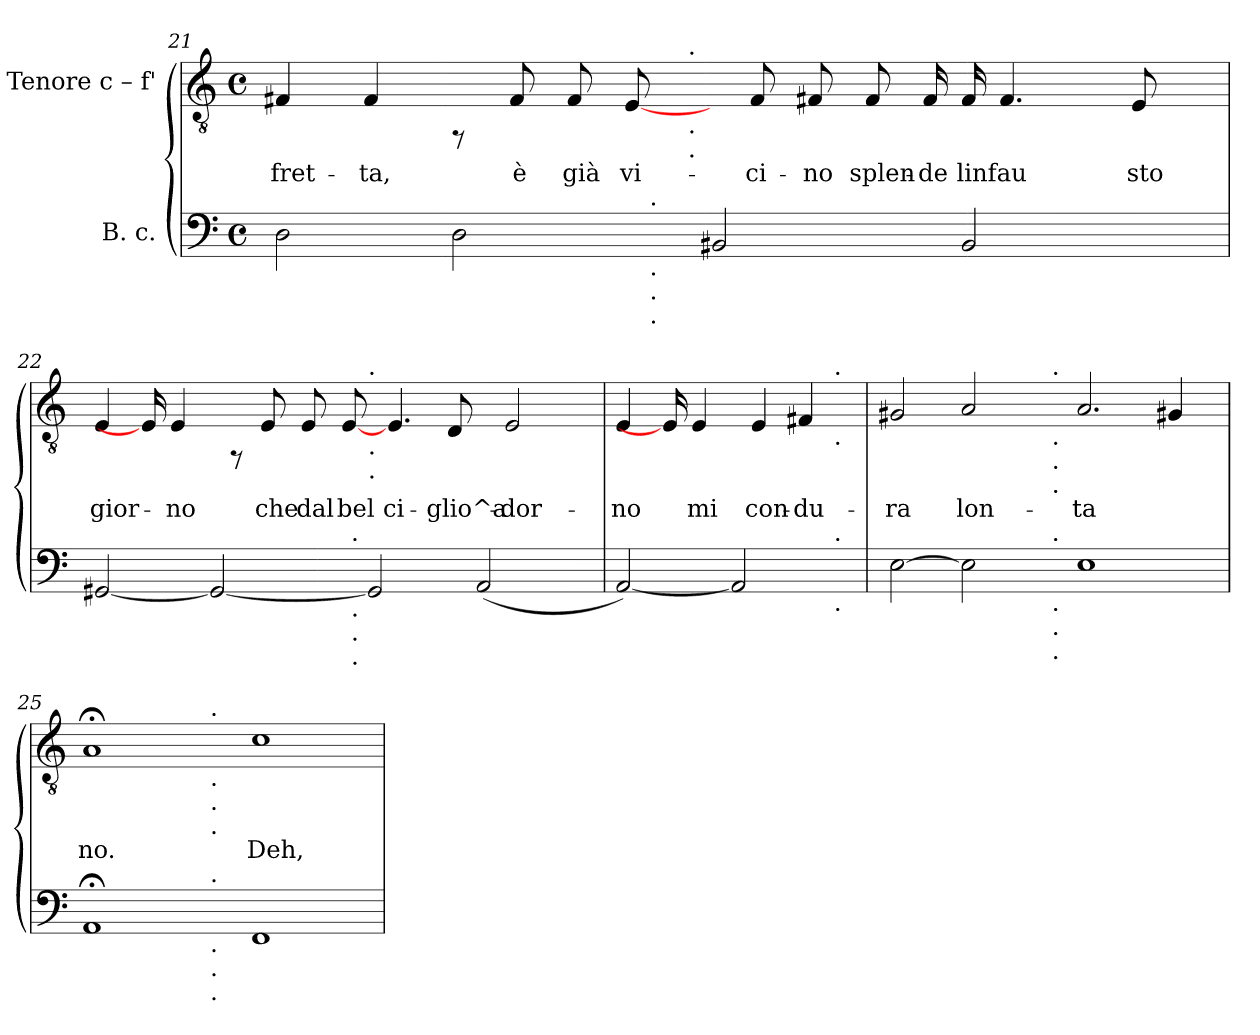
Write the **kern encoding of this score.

**kern	**kern	**text
*part2	*part1	*part1
*staff2	*staff1	*staff1
*I"B. c.	*I"Tenore  c – f'	*
!!LO:PB:g=z
*clefF4	*clefGv2	*
*k[]	*k[]	*
*C:	*C:	*
*M4/4	*M4/4	*
*met(c)	*met(c)	*
=21	=21	=21
!LO:TX:b:t=or recorded.	!	!
!	!	!LO:LY:b:cj
*^	*^	*
2D\	2ryy	4F#X/	2ryy	fret-
!	!	!	!	!LO:LY:b:cj
.	.	4F#/	.	-ta,
2D\	4ryy	8rFF	4...ryy	.
!	!	!	!	!LO:LY:b:cj
.	.	8F#/	.	è
!	!	!	!	!LO:LY:b:cj
.	8ryy	8F#/	.	già
!	!	!	!	!LO:LY:b:cj
.	32ryy	[8E/	.	vi-
!	!LO:TX:a:t=.	!	!	!
!	!LO:TX:b:t=.	!	!	!
!	!LO:TX:b:t=.	!	!	!
!	!LO:TX:b:t=.	!	!	!
.	1ryy	.	.	.
!	!	!	!LO:TX:a:t=.	!
!	!	!	!LO:TX:b:t=.	!
!	!	!	!LO:TX:b:t=.	!
.	.	.	1ryy	.
2BB#/	.	16ryy	.	.
!	!	!	!	!LO:LY:b:cj
.	.	8F#/	.	-ci-
!	!	!	!	!LO:LY:b:cj
.	.	8F#X/	.	-no
!	!	!	!	!LO:LY:b:cj
.	.	8F#/	.	splen-
!	!	!	!	!LO:LY:b:cj
.	.	16F#/	.	-de
!	!	!	!	!LO:LY:b:cj
2BB#/	.	16F#/	.	linfau-
!	!	!	!	!LO:LY:b:cj
.	.	4.F#/	.	--
.	8ryy	.	.	.
!	!	!	!	!LO:LY:b:cj
.	.	8E/	.	-sto
.	.	.	16.ryy	.
16ryy	.	.	.	.
.	32ryy	.	.	.
=22	=22	=22	=22	=22
!	!	!	!	!LO:LY:b:cj
[<2GG#X/	2ryy	4E/	1ryy	gior-
.	.	16E/]	.	.
!	!	!	!	!LO:LY:b:cj
.	.	4E/	.	-no
2GG#/_<	4ryy	.	.	.
.	.	8rFF	.	.
!	!	!	!	!LO:LY:b:cj
.	.	8E/	.	che
.	8ryy	.	.	.
!	!	!	!	!LO:LY:b:cj
.	.	8E/	.	dal
.	16ryy	.	.	.
!	!	!	!	!LO:LY:b:cj
.	64ryy	[8E/	.	bel
!	!LO:TX:a:t=.	!	!	!
!	!LO:TX:b:t=.	!	!	!
!	!LO:TX:b:t=.	!	!	!
!	!LO:TX:b:t=.	!	!	!
.	1ryy	.	.	.
!	!	!	!LO:TX:a:t=.	!
!	!	!	!LO:TX:b:t=.	!
!	!	!	!LO:TX:b:t=.	!
2GG#/]	.	.	1ryy	.
!	!	!	!	!LO:LY:b:cj
.	.	4.E/	.	ci-
!	!	!	!	!LO:LY:b:cj
.	.	8D/	.	-glio^a-
(<2AA/	.	.	.	.
!	!	!	!	!LO:LY:b:cj
.	.	2E/	.	-dor-
.	16..ryy	.	.	.
16ryy	.	.	16ryy	.
=23	=23	=23	=23	=23
!	!	!	!	!LO:LY:b:cj
[<2AA/)	2ryy	4E/	2ryy	-no
.	.	16E/]	.	.
!	!	!	!	!LO:LY:b:cj
.	.	4E/	.	mi
2AA/]	4...ryy	.	4...ryy	.
!	!	!	!	!LO:LY:b:cj
.	.	4E/	.	con-
!	!	!	!	!LO:LY:b:cj
.	.	4F#X/	.	-du-
!	!	!	!LO:TX:a:t=.	!
!	!	!	!LO:TX:b:t=.	!
!	!LO:TX:a:t=.	!	!	!
!	!LO:TX:b:t=.	!	!	!
.	16.ryy	.	16.ryy	.
16ryy	.	.	.	.
!!LO:LB:g=z	!!
=24	=24	=24	=24	=24
!	!	!	!	!LO:LY:b:cj
[>2E\	2ryy	2G#X/	2ryy	-ra
!	!	!	!	!LO:LY:b:cj
2E\]	4ryy	2A/	4ryy	lon-
.	8ryy	.	8ryy	.
.	32ryy	.	32ryy	.
!	!	!	!LO:TX:a:t=.	!
!	!	!	!LO:TX:b:t=.	!
!	!	!	!LO:TX:b:t=.	!
!	!	!	!LO:TX:b:t=.	!
!	!LO:TX:a:t=.	!	!	!
!	!LO:TX:b:t=.	!	!	!
!	!LO:TX:b:t=.	!	!	!
!	!LO:TX:b:t=.	!	!	!
.	1ryy	.	1ryy	.
!	!	!	!	!LO:LY:b:cj
1E	.	2.A/	.	-ta-
!	!	!	!	!LO:LY:b:cj
.	.	4G#X/	.	--
.	16.ryy	.	16.ryy	.
=25	=25	=25	=25	=25
!	!	!	!	!LO:LY:b:cj
1AA;<	2ryy	1A;<	2ryy	-no.
.	4ryy	.	4ryy	.
.	32ryy	.	32ryy	.
!	!	!	!LO:TX:a:t=.	!
!	!	!	!LO:TX:b:t=.	!
!	!	!	!LO:TX:b:t=.	!
!	!	!	!LO:TX:b:t=.	!
!	!LO:TX:a:t=.	!	!	!
!	!LO:TX:b:t=.	!	!	!
!	!LO:TX:b:t=.	!	!	!
!	!LO:TX:b:t=.	!	!	!
.	1ryy	.	1ryy	.
!	!	!	!	!LO:LY:b:cj
1FF	.	1c	.	Deh,
.	8..ryy	.	8..ryy	.
*v	*v	*	*	*
*	*v	*v	*
=	=	=
*-	*-	*-
